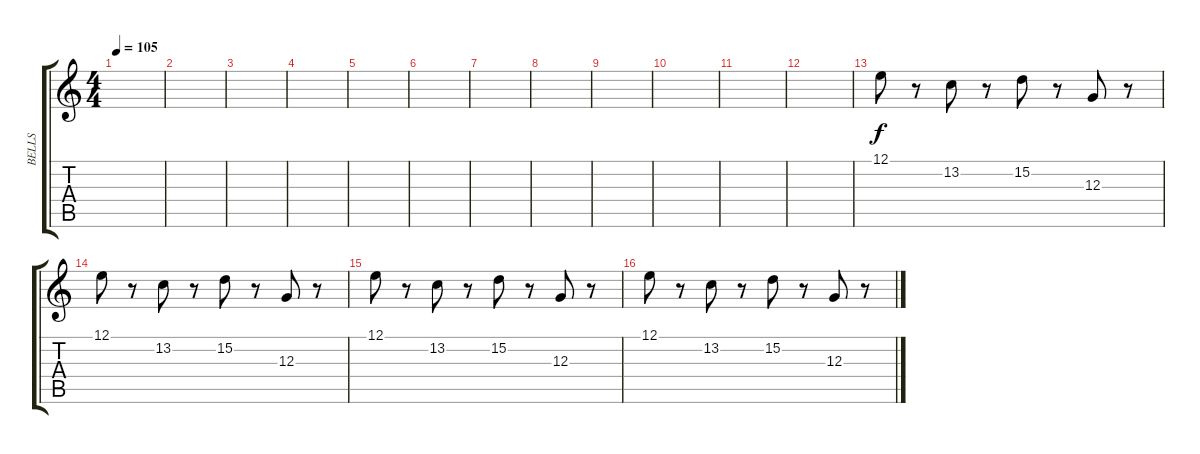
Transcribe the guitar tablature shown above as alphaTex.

\track ("BELLS" "BELLS") {instrument pad1newage}
\staff {score tabs}
\tuning (E4 B3 G3 D3 A2 E2) {hide}
\ts (4 4)
\tempo 105
\clef g2
\ks c
|
|
|
|
|
|
|
|
|
|
|
|
12.1.8 r.8 13.2.8 r.8 15.2.8 r.8 12.3.8 r.8 |
12.1.8 r.8 13.2.8 r.8 15.2.8 r.8 12.3.8 r.8 |
12.1.8 r.8 13.2.8 r.8 15.2.8 r.8 12.3.8 r.8 |
12.1.8 r.8 13.2.8 r.8 15.2.8 r.8 12.3.8 r.8
